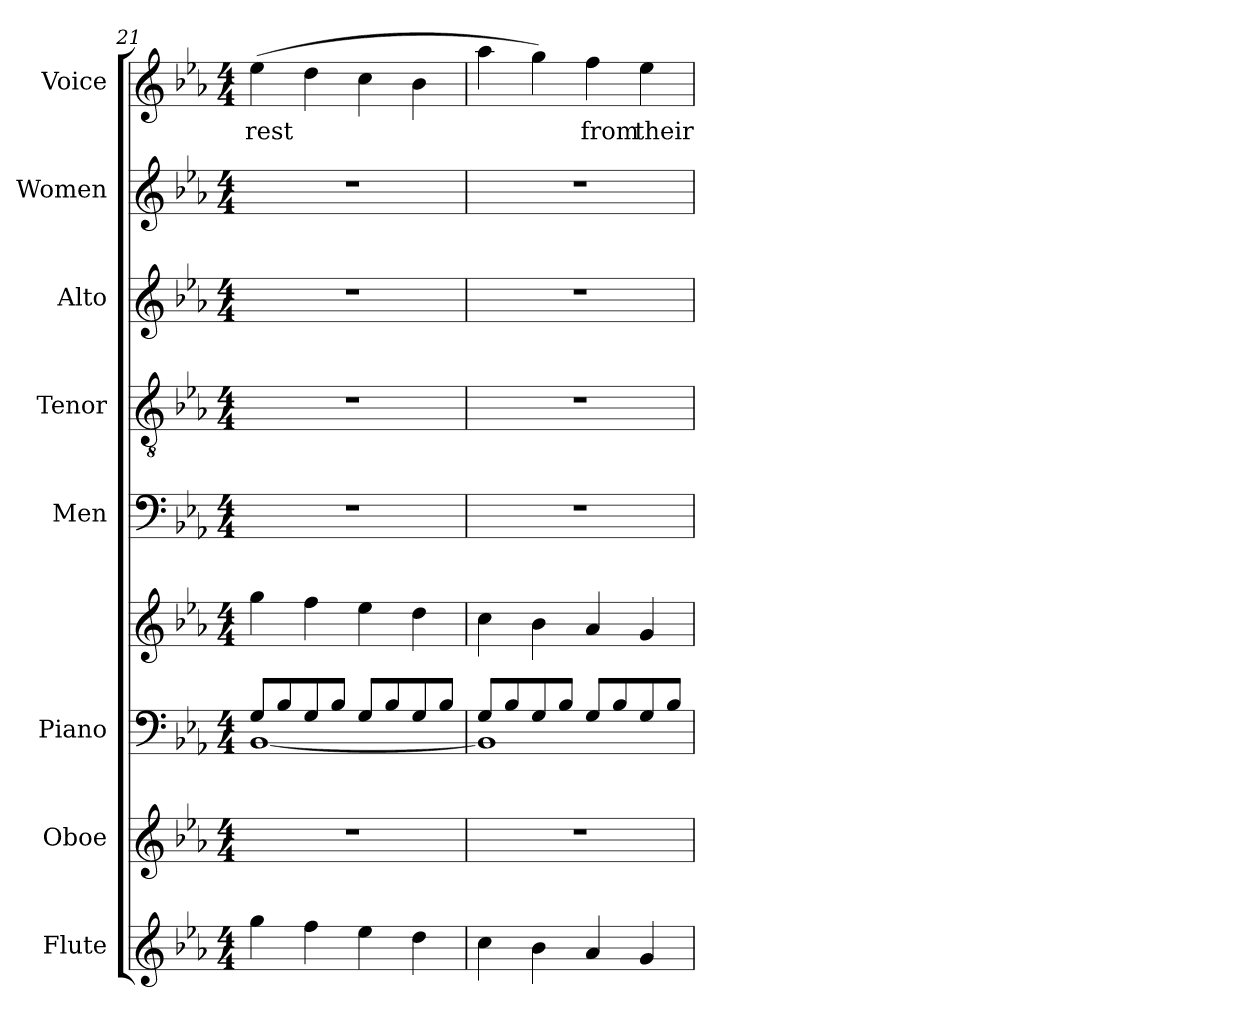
**kern	**kern	**kern	**kern	**kern	**kern	**kern	**kern	**kern	**text
*part8	*part7	*part6	*part6	*part5	*part4	*part3	*part2	*part1	*part1
*staff9	*staff8	*staff7	*staff6	*staff5	*staff4	*staff3	*staff2	*staff1	*staff1
*I"Flute	*I"Oboe	*I"Piano	*	*I"Men	*I"Tenor	*I"Alto	*I"Women	*I"Voice	*
*I'Fl	*I'Ob	*I'Pno.	*	*I'M.	*I'T.	*I'A.	*I'W.	*I'Vo.	*
*clefG2	*clefG2	*clefF4	*clefG2	*clefF4	*clefGv2	*clefG2	*clefG2	*clefG2	*
*k[b-e-a-]	*k[b-e-a-]	*k[b-e-a-]	*k[b-e-a-]	*k[b-e-a-]	*k[b-e-a-]	*k[b-e-a-]	*k[b-e-a-]	*k[b-e-a-]	*
*M4/4	*M4/4	*M4/4	*M4/4	*M4/4	*M4/4	*M4/4	*M4/4	*M4/4	*
=21	=21	=21	=21	=21	=21	=21	=21	=21	=21
*	*	*^	*	*	*	*	*	*	*
!	!	!	!	!	!	!	!	!	!	!LO:LY:b
4gg\	1r	8G/L	[1BB-	4gg\	1r	1r	1r	1r	(>4ee-\	rest
.	.	8B-/	.	.	.	.	.	.	.	.
4ff\	.	8G/	.	4ff\	.	.	.	.	4dd\	.
.	.	8B-/J	.	.	.	.	.	.	.	.
4ee-\	.	8G/L	.	4ee-\	.	.	.	.	4cc\	.
.	.	8B-/	.	.	.	.	.	.	.	.
4dd\	.	8G/	.	4dd\	.	.	.	.	4b-\	.
.	.	8B-/J	.	.	.	.	.	.	.	.
=22	=22	=22	=22	=22	=22	=22	=22	=22	=22	=22
4cc\	1r	8G/L	1BB-]	4cc\	1r	1r	1r	1r	4aa-\	.
.	.	8B-/	.	.	.	.	.	.	.	.
4b-\	.	8G/	.	4b-\	.	.	.	.	4gg\)	.
.	.	8B-/J	.	.	.	.	.	.	.	.
!	!	!	!	!	!	!	!	!	!	!LO:LY:b
4a-/	.	8G/L	.	4a-/	.	.	.	.	4ff\	from
.	.	8B-/	.	.	.	.	.	.	.	.
!	!	!	!	!	!	!	!	!	!	!LO:LY:b
4g/	.	8G/	.	4g/	.	.	.	.	4ee-\	their
.	.	8B-/J	.	.	.	.	.	.	.	.
*	*	*v	*v	*	*	*	*	*	*	*
=	=	=	=	=	=	=	=	=	=
*-	*-	*-	*-	*-	*-	*-	*-	*-	*-
